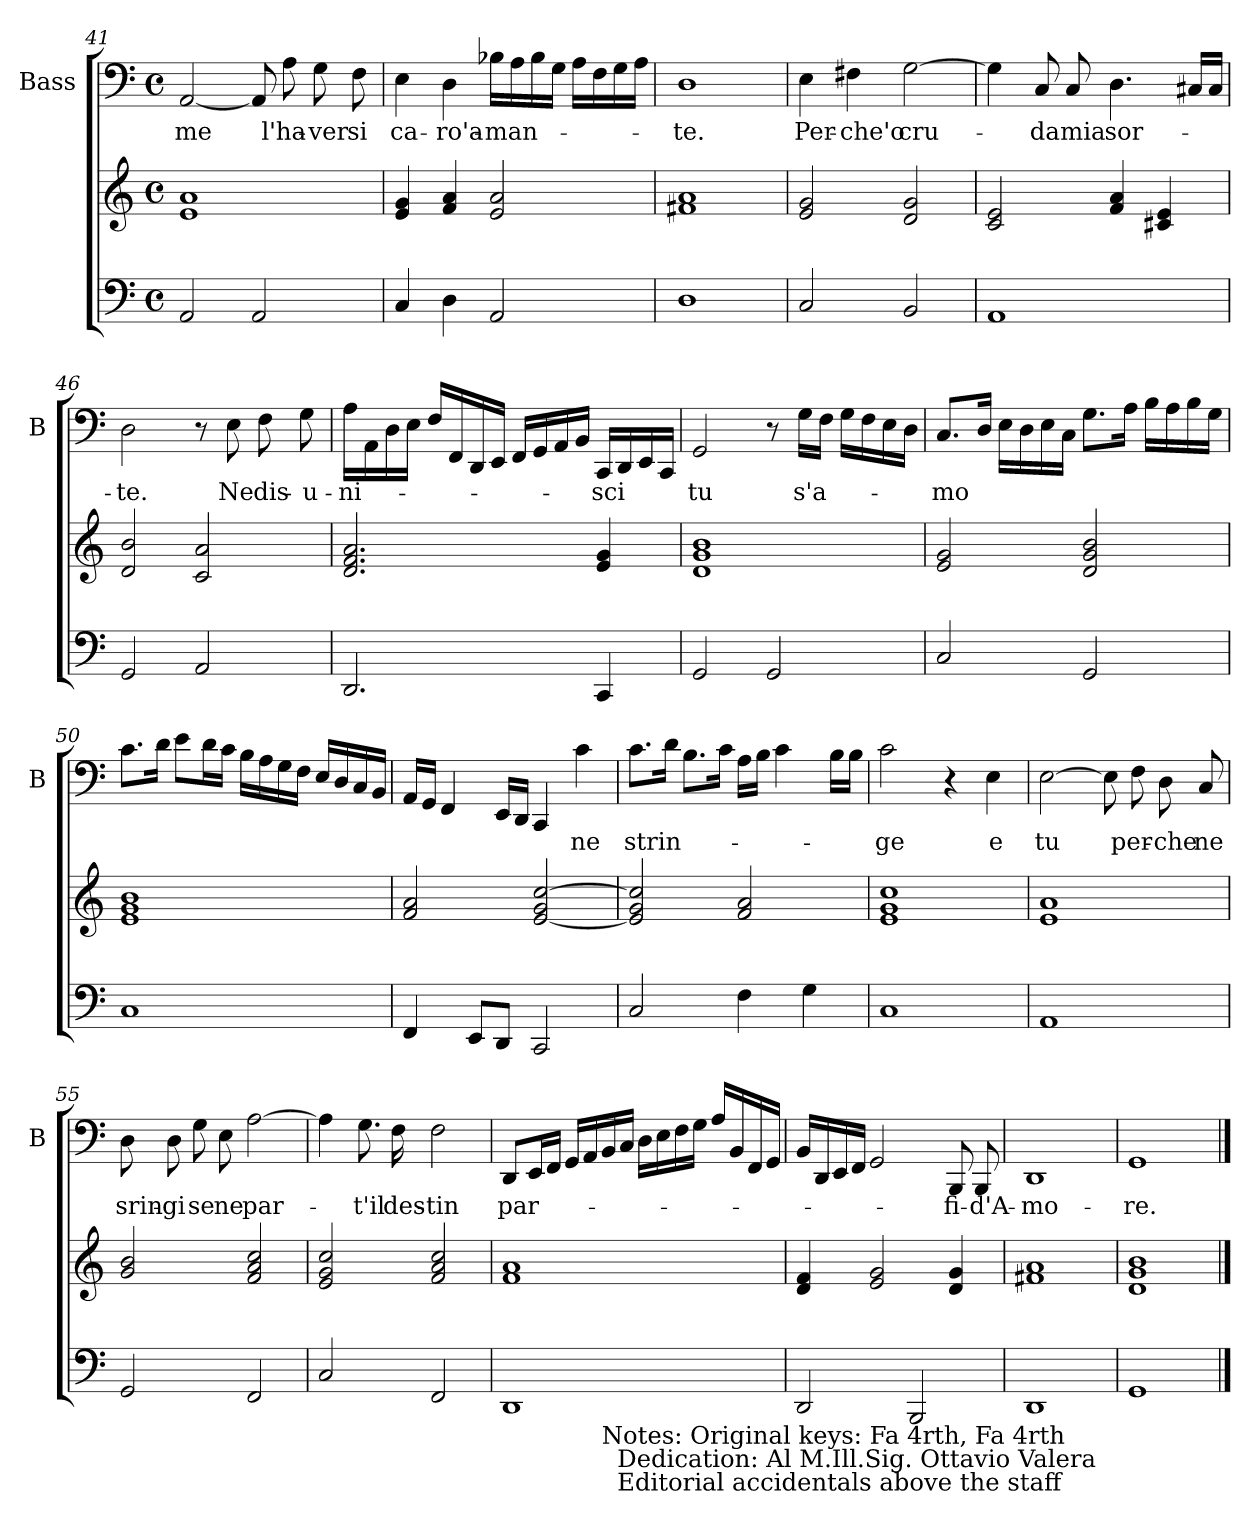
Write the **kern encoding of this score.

**kern	**kern	**kern	**text
*part2	*part2	*part1	*part1
*staff3	*staff2	*staff1	*staff1
*	*	*I"Bass	*
*	*	*I'B	*
*clefF4	*clefG2	*clefF4	*
*k[]	*k[]	*k[]	*
*C:	*C:	*C:	*
*M4/4	*M4/4	*M4/4	*
*met(c)	*met(c)	*met(c)	*
=41	=41	=41	=41
2AA/	1e 1a	[2AA/	me
2AA/	.	8AA/]	.
.	.	8A\	l'ha-
.	.	8G\	-ver
.	.	8F\	si
!!LO:PB:g=z
=42	=42	=42	=42
4C/	4e/ 4g/	4E\	ca-
4D\	4f/ 4a/	4D\	-ro'a-
2AA/	2e/ 2a/	16B-X\LL	-man-
.	.	16A\	.
.	.	16B-\	.
.	.	16G\JJ	.
.	.	16A\LL	.
.	.	16F\	.
.	.	16G\	.
.	.	16A\JJ	.
=43	=43	=43	=43
1D	1f#X 1a	1D	-te.
=44	=44	=44	=44
2C/	2e/ 2g/	4E\	Per-
.	.	4F#X\	-che'o
2BB/	2d/ 2g/	[2G\	cru-
=45	=45	=45	=45
1AA	2c/ 2e/	4G\]	.
.	.	8C/	-da
.	.	8C/	mia
.	4f/ 4a/	4.D\	sor-
.	4c#X/ 4e/	.	.
.	.	16C#X/LL	.
.	.	16C#/JJ	.
!!LO:LB:g=z
=46	=46	=46	=46
2GG/	2d/ 2b/	2D\	-te.
2AA/	2c/ 2a/	8r	.
.	.	8E\	Ne
.	.	8F\	dis-
.	.	8G\	-u-
=47	=47	=47	=47
2.DD/	2.d/ 2.f/ 2.a/	16A\LL	-ni-
.	.	16AA\	.
.	.	16D\	.
.	.	16E\JJ	.
.	.	16F/LL	.
.	.	16FF/	.
.	.	16DD/	.
.	.	16EE/JJ	.
.	.	16FF/LL	.
.	.	16GG/	.
.	.	16AA/	.
.	.	16BB/JJ	.
4CC/	4e/ 4g/	16CC/LL	-sci
.	.	16DD/	.
.	.	16EE/	.
.	.	16CC/JJ	.
=48	=48	=48	=48
2GG/	1d 1g 1b	2GG/	tu
2GG/	.	8r	.
.	.	16G\LL	s'a-
.	.	16F\JJ	.
.	.	16G\LL	.
.	.	16F\	.
.	.	16E\	.
.	.	16D\JJ	.
=49	=49	=49	=49
2C/	2e/ 2g/	8.C/L	-mo
.	.	16D/Jk	.
.	.	16E\LL	.
.	.	16D\	.
.	.	16E\	.
.	.	16C\JJ	.
2GG/	2d/ 2g/ 2b/	8.G\L	.
.	.	16A\Jk	.
.	.	16B\LL	.
.	.	16A\	.
.	.	16B\	.
.	.	16G\JJ	.
!!LO:LB:g=z
=50	=50	=50	=50
1C	1e 1g 1b	8.c\L	.
.	.	16d\Jk	.
.	.	8e\L	.
.	.	16d\L	.
.	.	16c\JJ	.
.	.	16B\LL	.
.	.	16A\	.
.	.	16G\	.
.	.	16F\JJ	.
.	.	16E/LL	.
.	.	16D/	.
.	.	16C/	.
.	.	16BB/JJ	.
=51	=51	=51	=51
4FF/	2f/ 2a/	16AA/LL	.
.	.	16GG/JJ	.
.	.	4FF/	.
8EE/L	.	.	.
8DD/J	.	16EE/LL	.
.	.	16DD/JJ	.
2CC/	[2e/ 2g/ [2cc/	4CC/	.
.	.	4c\	ne
=52	=52	=52	=52
2C/	2e/] 2g/ 2cc/]	8.c\L	strin-
.	.	16d\Jk	.
.	.	8.B\L	.
.	.	16c\Jk	.
4F\	2f/ 2a/	16A\LL	.
.	.	16B\JJ	.
.	.	4c\	.
4G\	.	.	.
.	.	16B\LL	.
.	.	16B\JJ	.
!!LO:LB:g=z
=53	=53	=53	=53
1C	1e 1g 1cc	2c\	-ge
.	.	4r	.
.	.	4E\	e
=54	=54	=54	=54
1AA	1e 1a	[2E\	tu
.	.	8E\]	.
.	.	8F\	per-
.	.	8D\	-che
.	.	8C/	ne
=55	=55	=55	=55
2GG/	2g/ 2b/	8D\	srin-
.	.	8D\	-gi
.	.	8G\	se
.	.	8E\	ne
2FF/	2f/ 2a/ 2cc/	[2A\	par-
=56	=56	=56	=56
2C/	2e/ 2g/ 2cc/	4A\]	.
.	.	8.G\	-t'il
.	.	16F\	des-
2FF/	2f/ 2a/ 2cc/	2F\	-tin
!!LO:LB:g=z
=57	=57	=57	=57
*^	*	*	*
1DD	4.ryy	1f 1a	8DD/L	par-
.	.	.	16EE/L	.
.	.	.	16FF/JJ	.
.	.	.	16GG/LL	.
.	.	.	16AA/	.
!	!LO:TX:b:t=Notes&colon; Original keys&colon; Fa 4rth, Fa 4rth\n            Dedication&colon; Al M.Ill.Sig. Ottavio Valera\n            Editorial accidentals above the staff	!	!	!
.	2ryy	.	16BB/	.
.	.	.	16C/JJ	.
.	.	.	16D\LL	.
.	.	.	16E\	.
.	.	.	16F\	.
.	.	.	16G\JJ	.
.	.	.	16A/LL	.
.	.	.	16BB/	.
.	8ryy	.	16FF/	.
.	.	.	16GG/JJ	.
*v	*v	*	*	*
=58	=58	=58	=58
2DD/	4d/ 4f/	16BB/LL	.
.	.	16DD/	.
.	.	16EE/	.
.	.	16FF/JJ	.
.	2e/ 2g/	2GG/	.
2BBB/	.	.	.
.	4d/ 4g/	8BBB/	-fi-
.	.	8BBB/	-d'A-
=59	=59	=59	=59
1DD	1f#X 1a	1DD	-mo-
=60	=60	=60	=60
1GG	1d 1g 1b	1GG	-re.
==	==	==	==
*-	*-	*-	*-
